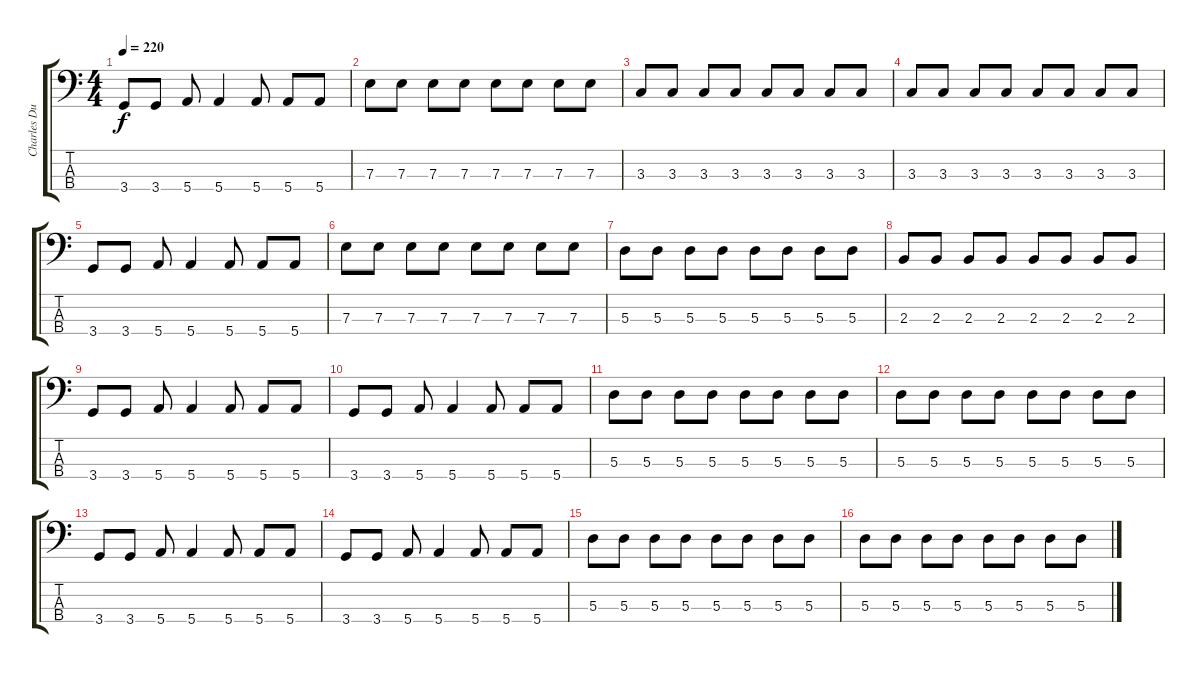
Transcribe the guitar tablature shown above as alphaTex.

\track ("Charles Dukowski" "Charles Du") {instrument electricbassfinger}
\staff {score tabs}
\tuning (G2 D2 A1 E1) {hide}
\ts (4 4)
\tempo 220
\clef f4
\ks c
3.4.8{dy f} 3.4.8 5.4.8 5.4.4 5.4.8 5.4.8 5.4.8 |
7.3.8 7.3.8 7.3.8 7.3.8 7.3.8 7.3.8 7.3.8 7.3.8 |
3.3.8 3.3.8 3.3.8 3.3.8 3.3.8 3.3.8 3.3.8 3.3.8 |
3.3.8 3.3.8 3.3.8 3.3.8 3.3.8 3.3.8 3.3.8 3.3.8 |
3.4.8 3.4.8 5.4.8 5.4.4 5.4.8 5.4.8 5.4.8 |
7.3.8 7.3.8 7.3.8 7.3.8 7.3.8 7.3.8 7.3.8 7.3.8 |
5.3.8 5.3.8 5.3.8 5.3.8 5.3.8 5.3.8 5.3.8 5.3.8 |
2.3.8 2.3.8 2.3.8 2.3.8 2.3.8 2.3.8 2.3.8 2.3.8 |
3.4.8 3.4.8 5.4.8 5.4.4 5.4.8 5.4.8 5.4.8 |
3.4.8 3.4.8 5.4.8 5.4.4 5.4.8 5.4.8 5.4.8 |
5.3.8 5.3.8 5.3.8 5.3.8 5.3.8 5.3.8 5.3.8 5.3.8 |
5.3.8 5.3.8 5.3.8 5.3.8 5.3.8 5.3.8 5.3.8 5.3.8 |
3.4.8 3.4.8 5.4.8 5.4.4 5.4.8 5.4.8 5.4.8 |
3.4.8 3.4.8 5.4.8 5.4.4 5.4.8 5.4.8 5.4.8 |
5.3.8 5.3.8 5.3.8 5.3.8 5.3.8 5.3.8 5.3.8 5.3.8 |
5.3.8 5.3.8 5.3.8 5.3.8 5.3.8 5.3.8 5.3.8 5.3.8
